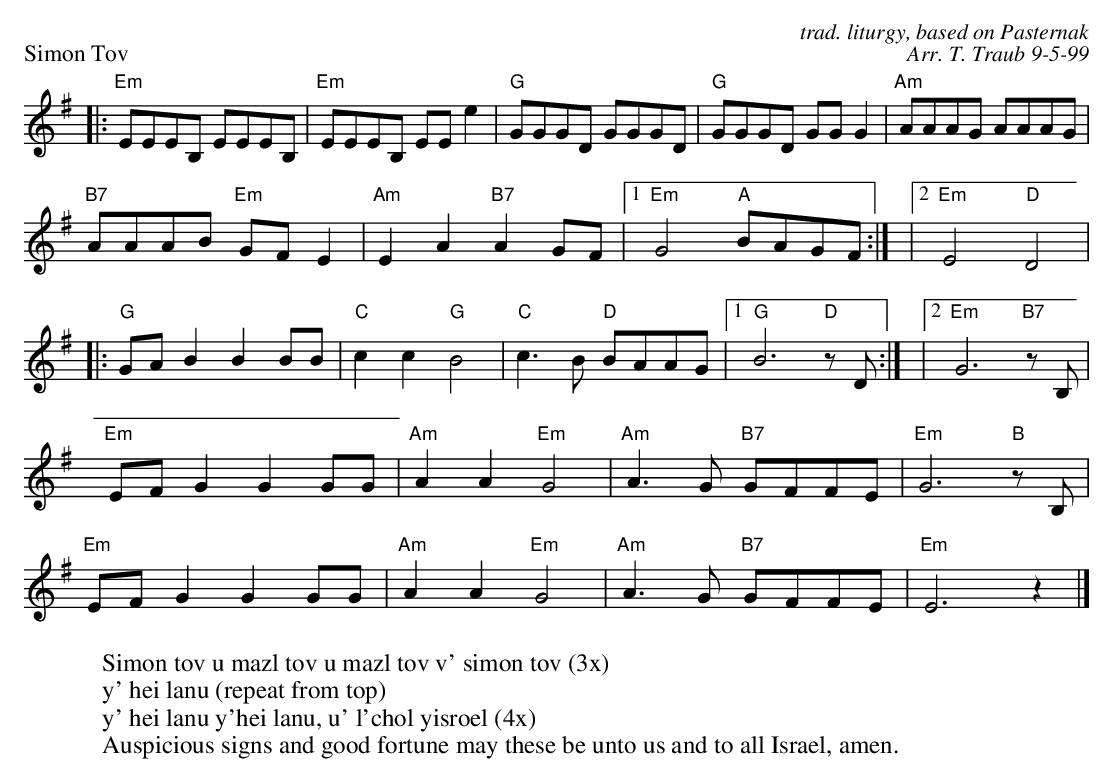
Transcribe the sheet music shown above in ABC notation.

X:1
P: Simon Tov
C: trad. liturgy, based on Pasternak
C: Arr. T. Traub 9-5-99
K: Em
L: 1/8
|: "Em" EEEB, EEEB,|"Em"EEEB, EE e2|"G"GGGD GGGD|"G"GGGD GG G2|"Am"AAAG AAAG|
"B7"AAAB "Em"GF E2|"Am"E2 A2 "B7"A2 GF|1 "Em"G4 "A"BAGF :| |2 "Em" E4 "D"D4 |
|: "G"GA B2 B2 BB|"C"c2 c2 "G"B4| "C"c3 B "D"BAAG|1 "G"B6 "D"z D :| |2 "Em"G6 "B7" z B,|
"Em"EF G2 G2 GG|"Am"A2 A2 "Em"G4|"Am"A3 G "B7"GFFE |"Em"G6 "B"z B,|
"Em" EF G2 G2 GG|"Am"A2 A2 "Em"G4|"Am"A3 G "B7"GFFE |"Em"E6 z2 |]
W: Simon tov u mazl tov u mazl tov v' simon tov (3x)
W: y' hei lanu (repeat from top)
W: y' hei lanu y'hei lanu, u' l'chol yisroel (4x)
W: Auspicious signs and good fortune may these be unto us and to all Israel, amen.
